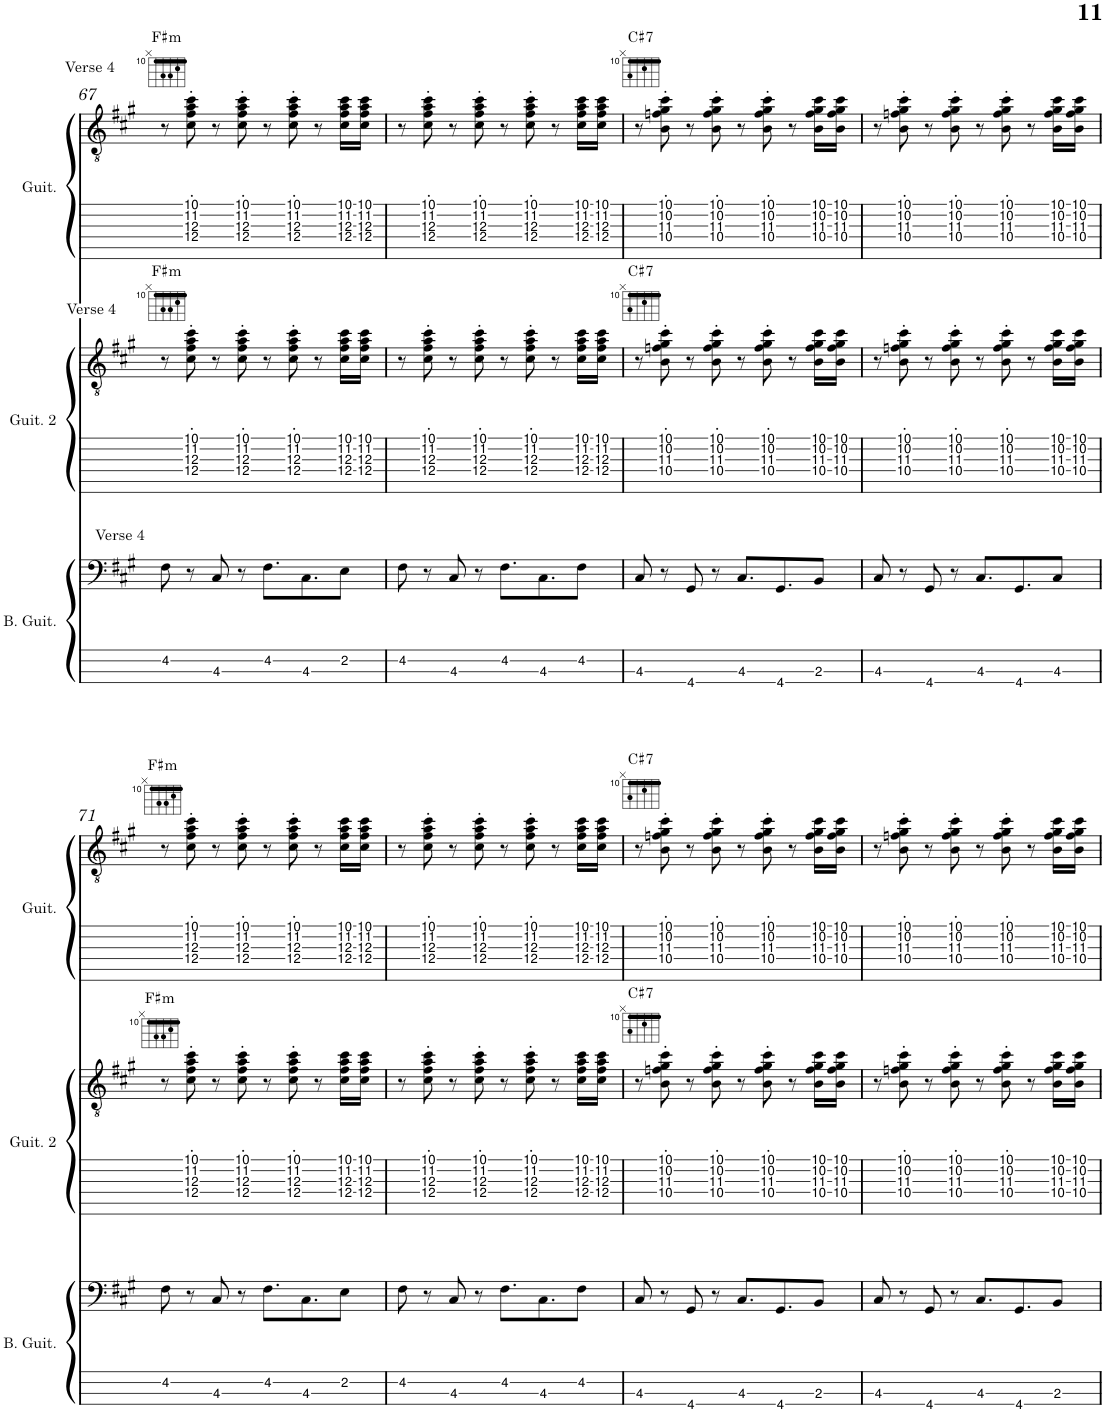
**kern	**kern	**kern	**kern	**harte	**kern	**kern	**harte
*part3	*part3	*part2	*part2	*part2	*part1	*part1	*part1
*staff6	*staff5	*staff4	*staff3	*	*staff2	*staff1	*
*I"Bass Guitar	*	*I"Guitar (rythm)	*	*	*I"Guitar (solo)	*	*
*I'B. Guit.	*	*I'Guit. 2	*	*	*I'Guit.	*	*
!!LO:PB:g=z
*	*clefF4	*	*clefGv2	*	*	*clefGv2	*
*Trd7c12	*Trd7c12	*	*	*	*	*	*
*k[f#c#g#]	*k[f#c#g#]	*k[f#c#g#]	*k[f#c#g#]	*	*k[f#c#g#]	*k[f#c#g#]	*
*M4/4	*M4/4	*M4/4	*M4/4	*	*M4/4	*M4/4	*
=67	=67	=67	=67	=67	=67	=67	=67
!	!	!	!	!	!	!LO:TX:a:t=Verse 4	!
!	!	!	!LO:TX:a:t=Verse 4	!	!	!	!
!	!LO:TX:a:t=Verse 4	!	!	!LO:H:kt=m	!	!	!LO:H:kt=m
8F#	8F#\	8r	8r	F#:min	8r	8r	F#:min
8r	8r	8c#' 8f#' 8a' 8cc#'	8c#\' 8f#\' 8a\' 8cc#\'	.	8c#' 8f#' 8a' 8cc#'	8c#\' 8f#\' 8a\' 8cc#\'	.
8C#	8C#/	8r	8r	.	8r	8r	.
8r	8r	8c#' 8f#' 8a' 8cc#'	8c#\' 8f#\' 8a\' 8cc#\'	.	8c#' 8f#' 8a' 8cc#'	8c#\' 8f#\' 8a\' 8cc#\'	.
8.F#L	8.F#\L	8r	8r	.	8r	8r	.
.	.	8c#' 8f#' 8a' 8cc#'	8c#\' 8f#\' 8a\' 8cc#\'	.	8c#' 8f#' 8a' 8cc#'	8c#\' 8f#\' 8a\' 8cc#\'	.
8.C#J	8.C#\	.	.	.	.	.	.
.	.	8r	8r	.	8r	8r	.
8EJ	8E\J	16c#\ 16f#\ 16a\ 16cc#\LL	16c#\ 16f#\ 16a\ 16cc#\LL	.	16c#\ 16f#\ 16a\ 16cc#\LL	16c#\ 16f#\ 16a\ 16cc#\LL	.
.	.	16c#\ 16f#\ 16a\ 16cc#\JJ	16c#\ 16f#\ 16a\ 16cc#\JJ	.	16c#\ 16f#\ 16a\ 16cc#\JJ	16c#\ 16f#\ 16a\ 16cc#\JJ	.
=68	=68	=68	=68	=68	=68	=68	=68
8F#	8F#\	8r	8r	.	8r	8r	.
8r	8r	8c#' 8f#' 8a' 8cc#'	8c#\' 8f#\' 8a\' 8cc#\'	.	8c#' 8f#' 8a' 8cc#'	8c#\' 8f#\' 8a\' 8cc#\'	.
8C#	8C#/	8r	8r	.	8r	8r	.
8r	8r	8c#' 8f#' 8a' 8cc#'	8c#\' 8f#\' 8a\' 8cc#\'	.	8c#' 8f#' 8a' 8cc#'	8c#\' 8f#\' 8a\' 8cc#\'	.
8.F#L	8.F#\L	8r	8r	.	8r	8r	.
.	.	8c#' 8f#' 8a' 8cc#'	8c#\' 8f#\' 8a\' 8cc#\'	.	8c#' 8f#' 8a' 8cc#'	8c#\' 8f#\' 8a\' 8cc#\'	.
8.C#J	8.C#\	.	.	.	.	.	.
.	.	8r	8r	.	8r	8r	.
8F#J	8F#\J	16c#\ 16f#\ 16a\ 16cc#\LL	16c#\ 16f#\ 16a\ 16cc#\LL	.	16c#\ 16f#\ 16a\ 16cc#\LL	16c#\ 16f#\ 16a\ 16cc#\LL	.
.	.	16c#\ 16f#\ 16a\ 16cc#\JJ	16c#\ 16f#\ 16a\ 16cc#\JJ	.	16c#\ 16f#\ 16a\ 16cc#\JJ	16c#\ 16f#\ 16a\ 16cc#\JJ	.
=69	=69	=69	=69	=69	=69	=69	=69
!	!	!	!	!LO:H:kt=7	!	!	!LO:H:kt=7
8C#	8C#/	8r	8r	C#:7	8r	8r	C#:7
8r	8r	8B' 8fn' 8g#' 8cc#'	8B\' 8fn\' 8g#\' 8cc#\'	.	8B' 8fn' 8g#' 8cc#'	8B\' 8fn\' 8g#\' 8cc#\'	.
8GG#	8GG#/	8r	8r	.	8r	8r	.
8r	8r	8B' 8f' 8g#' 8cc#'	8B\' 8f\' 8g#\' 8cc#\'	.	8B' 8f' 8g#' 8cc#'	8B\' 8f\' 8g#\' 8cc#\'	.
8.C#L	8.C#/L	8r	8r	.	8r	8r	.
.	.	8B' 8f' 8g#' 8cc#'	8B\' 8f\' 8g#\' 8cc#\'	.	8B' 8f' 8g#' 8cc#'	8B\' 8f\' 8g#\' 8cc#\'	.
8.GG#J	8.GG#/	.	.	.	.	.	.
.	.	8r	8r	.	8r	8r	.
8BBJ	8BB/J	16B\ 16f\ 16g#\ 16cc#\LL	16B\ 16f\ 16g#\ 16cc#\LL	.	16B\ 16f\ 16g#\ 16cc#\LL	16B\ 16f\ 16g#\ 16cc#\LL	.
.	.	16B\ 16f\ 16g#\ 16cc#\JJ	16B\ 16f\ 16g#\ 16cc#\JJ	.	16B\ 16f\ 16g#\ 16cc#\JJ	16B\ 16f\ 16g#\ 16cc#\JJ	.
=70	=70	=70	=70	=70	=70	=70	=70
8C#	8C#/	8r	8r	.	8r	8r	.
8r	8r	8B' 8fn' 8g#' 8cc#'	8B\' 8fn\' 8g#\' 8cc#\'	.	8B' 8fn' 8g#' 8cc#'	8B\' 8fn\' 8g#\' 8cc#\'	.
8GG#	8GG#/	8r	8r	.	8r	8r	.
8r	8r	8B' 8f' 8g#' 8cc#'	8B\' 8f\' 8g#\' 8cc#\'	.	8B' 8f' 8g#' 8cc#'	8B\' 8f\' 8g#\' 8cc#\'	.
8.C#L	8.C#/L	8r	8r	.	8r	8r	.
.	.	8B' 8f' 8g#' 8cc#'	8B\' 8f\' 8g#\' 8cc#\'	.	8B' 8f' 8g#' 8cc#'	8B\' 8f\' 8g#\' 8cc#\'	.
8.GG#J	8.GG#/	.	.	.	.	.	.
.	.	8r	8r	.	8r	8r	.
8C#J	8C#/J	16B\ 16f\ 16g#\ 16cc#\LL	16B\ 16f\ 16g#\ 16cc#\LL	.	16B\ 16f\ 16g#\ 16cc#\LL	16B\ 16f\ 16g#\ 16cc#\LL	.
.	.	16B\ 16f\ 16g#\ 16cc#\JJ	16B\ 16f\ 16g#\ 16cc#\JJ	.	16B\ 16f\ 16g#\ 16cc#\JJ	16B\ 16f\ 16g#\ 16cc#\JJ	.
!!LO:LB:g=z
=71	=71	=71	=71	=71	=71	=71	=71
!	!	!	!	!LO:H:kt=m	!	!	!LO:H:kt=m
8F#	8F#\	8r	8r	F#:min	8r	8r	F#:min
8r	8r	8c#' 8f#' 8a' 8cc#'	8c#\' 8f#\' 8a\' 8cc#\'	.	8c#' 8f#' 8a' 8cc#'	8c#\' 8f#\' 8a\' 8cc#\'	.
8C#	8C#/	8r	8r	.	8r	8r	.
8r	8r	8c#' 8f#' 8a' 8cc#'	8c#\' 8f#\' 8a\' 8cc#\'	.	8c#' 8f#' 8a' 8cc#'	8c#\' 8f#\' 8a\' 8cc#\'	.
8.F#L	8.F#\L	8r	8r	.	8r	8r	.
.	.	8c#' 8f#' 8a' 8cc#'	8c#\' 8f#\' 8a\' 8cc#\'	.	8c#' 8f#' 8a' 8cc#'	8c#\' 8f#\' 8a\' 8cc#\'	.
8.C#J	8.C#\	.	.	.	.	.	.
.	.	8r	8r	.	8r	8r	.
8EJ	8E\J	16c#\ 16f#\ 16a\ 16cc#\LL	16c#\ 16f#\ 16a\ 16cc#\LL	.	16c#\ 16f#\ 16a\ 16cc#\LL	16c#\ 16f#\ 16a\ 16cc#\LL	.
.	.	16c#\ 16f#\ 16a\ 16cc#\JJ	16c#\ 16f#\ 16a\ 16cc#\JJ	.	16c#\ 16f#\ 16a\ 16cc#\JJ	16c#\ 16f#\ 16a\ 16cc#\JJ	.
=72	=72	=72	=72	=72	=72	=72	=72
8F#	8F#\	8r	8r	.	8r	8r	.
8r	8r	8c#' 8f#' 8a' 8cc#'	8c#\' 8f#\' 8a\' 8cc#\'	.	8c#' 8f#' 8a' 8cc#'	8c#\' 8f#\' 8a\' 8cc#\'	.
8C#	8C#/	8r	8r	.	8r	8r	.
8r	8r	8c#' 8f#' 8a' 8cc#'	8c#\' 8f#\' 8a\' 8cc#\'	.	8c#' 8f#' 8a' 8cc#'	8c#\' 8f#\' 8a\' 8cc#\'	.
8.F#L	8.F#\L	8r	8r	.	8r	8r	.
.	.	8c#' 8f#' 8a' 8cc#'	8c#\' 8f#\' 8a\' 8cc#\'	.	8c#' 8f#' 8a' 8cc#'	8c#\' 8f#\' 8a\' 8cc#\'	.
8.C#J	8.C#\	.	.	.	.	.	.
.	.	8r	8r	.	8r	8r	.
8F#J	8F#\J	16c#\ 16f#\ 16a\ 16cc#\LL	16c#\ 16f#\ 16a\ 16cc#\LL	.	16c#\ 16f#\ 16a\ 16cc#\LL	16c#\ 16f#\ 16a\ 16cc#\LL	.
.	.	16c#\ 16f#\ 16a\ 16cc#\JJ	16c#\ 16f#\ 16a\ 16cc#\JJ	.	16c#\ 16f#\ 16a\ 16cc#\JJ	16c#\ 16f#\ 16a\ 16cc#\JJ	.
=73	=73	=73	=73	=73	=73	=73	=73
!	!	!	!	!LO:H:kt=7	!	!	!LO:H:kt=7
8C#	8C#/	8r	8r	C#:7	8r	8r	C#:7
8r	8r	8B' 8fn' 8g#' 8cc#'	8B\' 8fn\' 8g#\' 8cc#\'	.	8B' 8fn' 8g#' 8cc#'	8B\' 8fn\' 8g#\' 8cc#\'	.
8GG#	8GG#/	8r	8r	.	8r	8r	.
8r	8r	8B' 8f' 8g#' 8cc#'	8B\' 8f\' 8g#\' 8cc#\'	.	8B' 8f' 8g#' 8cc#'	8B\' 8f\' 8g#\' 8cc#\'	.
8.C#L	8.C#/L	8r	8r	.	8r	8r	.
.	.	8B' 8f' 8g#' 8cc#'	8B\' 8f\' 8g#\' 8cc#\'	.	8B' 8f' 8g#' 8cc#'	8B\' 8f\' 8g#\' 8cc#\'	.
8.GG#J	8.GG#/	.	.	.	.	.	.
.	.	8r	8r	.	8r	8r	.
8BBJ	8BB/J	16B\ 16f\ 16g#\ 16cc#\LL	16B\ 16f\ 16g#\ 16cc#\LL	.	16B\ 16f\ 16g#\ 16cc#\LL	16B\ 16f\ 16g#\ 16cc#\LL	.
.	.	16B\ 16f\ 16g#\ 16cc#\JJ	16B\ 16f\ 16g#\ 16cc#\JJ	.	16B\ 16f\ 16g#\ 16cc#\JJ	16B\ 16f\ 16g#\ 16cc#\JJ	.
=74	=74	=74	=74	=74	=74	=74	=74
8C#	8C#/	8r	8r	.	8r	8r	.
8r	8r	8B' 8fn' 8g#' 8cc#'	8B\' 8fn\' 8g#\' 8cc#\'	.	8B' 8fn' 8g#' 8cc#'	8B\' 8fn\' 8g#\' 8cc#\'	.
8GG#	8GG#/	8r	8r	.	8r	8r	.
8r	8r	8B' 8f' 8g#' 8cc#'	8B\' 8f\' 8g#\' 8cc#\'	.	8B' 8f' 8g#' 8cc#'	8B\' 8f\' 8g#\' 8cc#\'	.
8.C#L	8.C#/L	8r	8r	.	8r	8r	.
.	.	8B' 8f' 8g#' 8cc#'	8B\' 8f\' 8g#\' 8cc#\'	.	8B' 8f' 8g#' 8cc#'	8B\' 8f\' 8g#\' 8cc#\'	.
8.GG#J	8.GG#/	.	.	.	.	.	.
.	.	8r	8r	.	8r	8r	.
8BBJ	8BB/J	16B\ 16f\ 16g#\ 16cc#\LL	16B\ 16f\ 16g#\ 16cc#\LL	.	16B\ 16f\ 16g#\ 16cc#\LL	16B\ 16f\ 16g#\ 16cc#\LL	.
.	.	16B\ 16f\ 16g#\ 16cc#\JJ	16B\ 16f\ 16g#\ 16cc#\JJ	.	16B\ 16f\ 16g#\ 16cc#\JJ	16B\ 16f\ 16g#\ 16cc#\JJ	.
=	=	=	=	=	=	=	=
*-	*-	*-	*-	*-	*-	*-	*-
